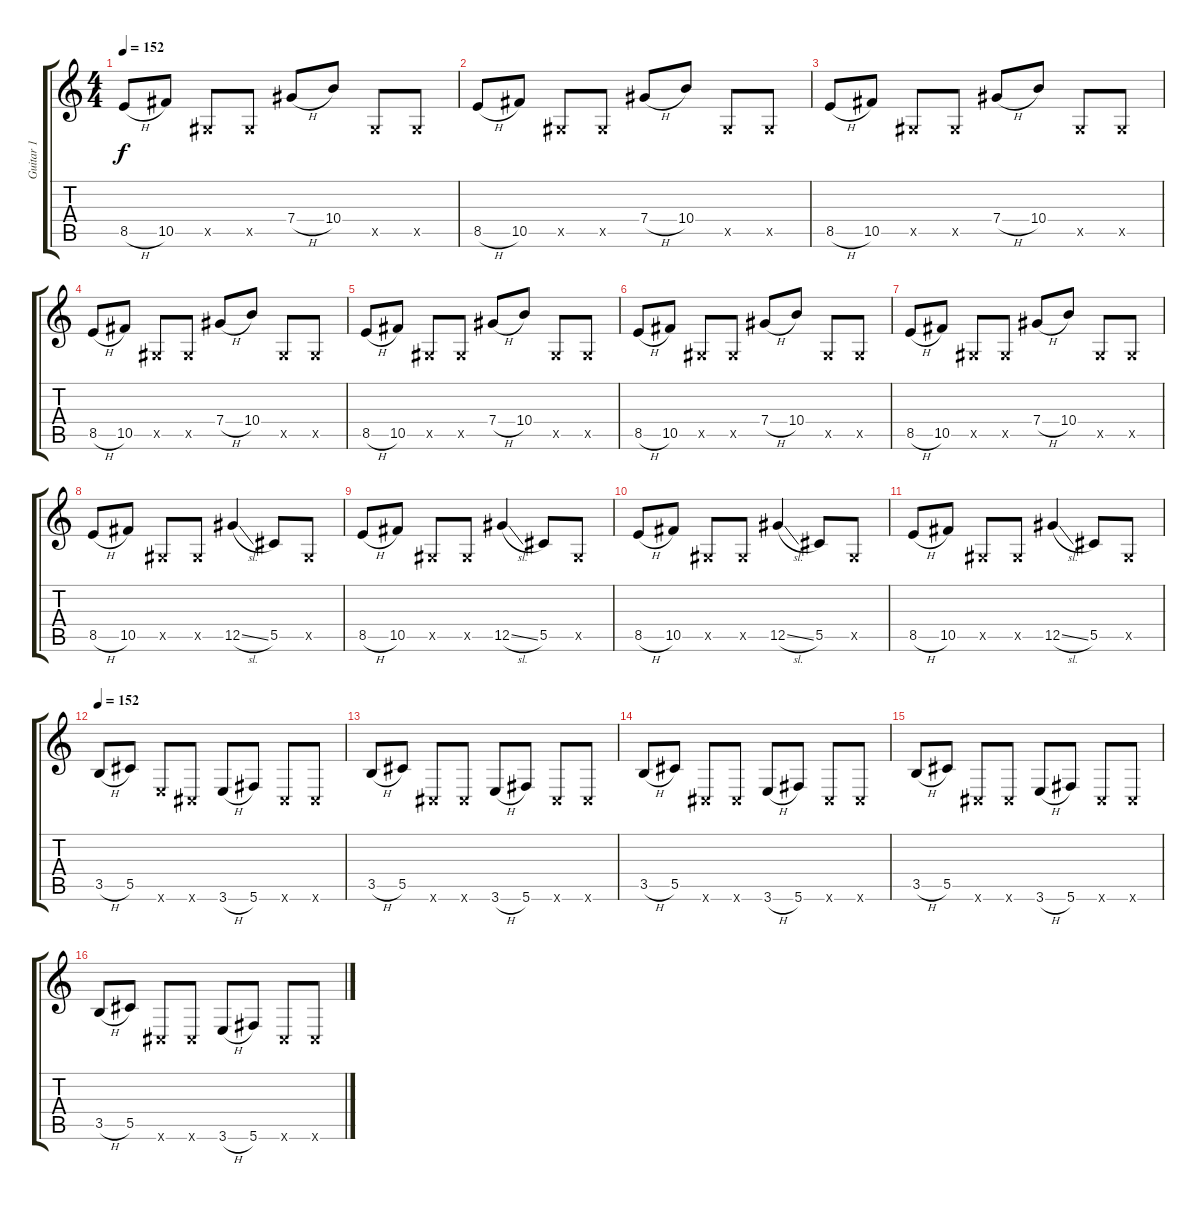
\track ("Guitar 1" "Guitar 1") {instrument overdrivenguitar}
\staff {score tabs}
\tuning (Eb4 Bb3 Gb3 Db3 Ab2 Db2) {hide}
\ts (4 4)
\tempo 152
\clef g2
\ks c
8.5{h}.8{dy f volume 10 instrument electricguitarmuted} 10.5.8 0.5{x}.8 0.5{x}.8 7.4{h}.8 10.4.8 0.5{x}.8 0.5{x}.8 |
8.5{h}.8{volume 10 instrument electricguitarmuted} 10.5.8 0.5{x}.8 0.5{x}.8 7.4{h}.8 10.4.8 0.5{x}.8 0.5{x}.8 |
8.5{h}.8{volume 10 instrument electricguitarmuted} 10.5.8 0.5{x}.8 0.5{x}.8 7.4{h}.8 10.4.8 0.5{x}.8 0.5{x}.8 |
8.5{h}.8{volume 10 instrument electricguitarmuted} 10.5.8 0.5{x}.8 0.5{x}.8 7.4{h}.8 10.4.8 0.5{x}.8 0.5{x}.8 |
8.5{h}.8{volume 10 instrument electricguitarmuted} 10.5.8 0.5{x}.8 0.5{x}.8 7.4{h}.8 10.4.8 0.5{x}.8 0.5{x}.8 |
8.5{h}.8{volume 10 instrument electricguitarmuted} 10.5.8 0.5{x}.8 0.5{x}.8 7.4{h}.8 10.4.8 0.5{x}.8 0.5{x}.8 |
8.5{h}.8{volume 10 instrument electricguitarmuted} 10.5.8 0.5{x}.8 0.5{x}.8 7.4{h}.8 10.4.8 0.5{x}.8 0.5{x}.8 |
8.5{h}.8 10.5.8 0.5{x}.8 0.5{x}.8 12.5{sl}.4 5.5.8 0.5{x}.8 |
8.5{h}.8 10.5.8 0.5{x}.8 0.5{x}.8 12.5{sl}.4 5.5.8 0.5{x}.8 |
8.5{h}.8{volume 12} 10.5.8 0.5{x}.8 0.5{x}.8 12.5{sl}.4 5.5.8 0.5{x}.8 |
8.5{h}.8{volume 13} 10.5.8 0.5{x}.8 0.5{x}.8 12.5{sl}.4 5.5.8 0.5{x}.8 |
\tempo 152
3.5{h}.8{volume 15 instrument overdrivenguitar} 5.5.8 3.6{x}.8 0.6{x}.8 3.6{h}.8 5.6.8 0.6{x}.8 0.6{x}.8 |
3.5{h}.8 5.5.8 0.6{x}.8 0.6{x}.8 3.6{h}.8 5.6.8 0.6{x}.8 0.6{x}.8 |
3.5{h}.8 5.5.8 0.6{x}.8 0.6{x}.8 3.6{h}.8 5.6.8 0.6{x}.8 0.6{x}.8 |
3.5{h}.8 5.5.8 0.6{x}.8 0.6{x}.8 3.6{h}.8 5.6.8 0.6{x}.8 0.6{x}.8 |
3.5{h}.8 5.5.8 0.6{x}.8 0.6{x}.8 3.6{h}.8 5.6.8 0.6{x}.8 0.6{x}.8
